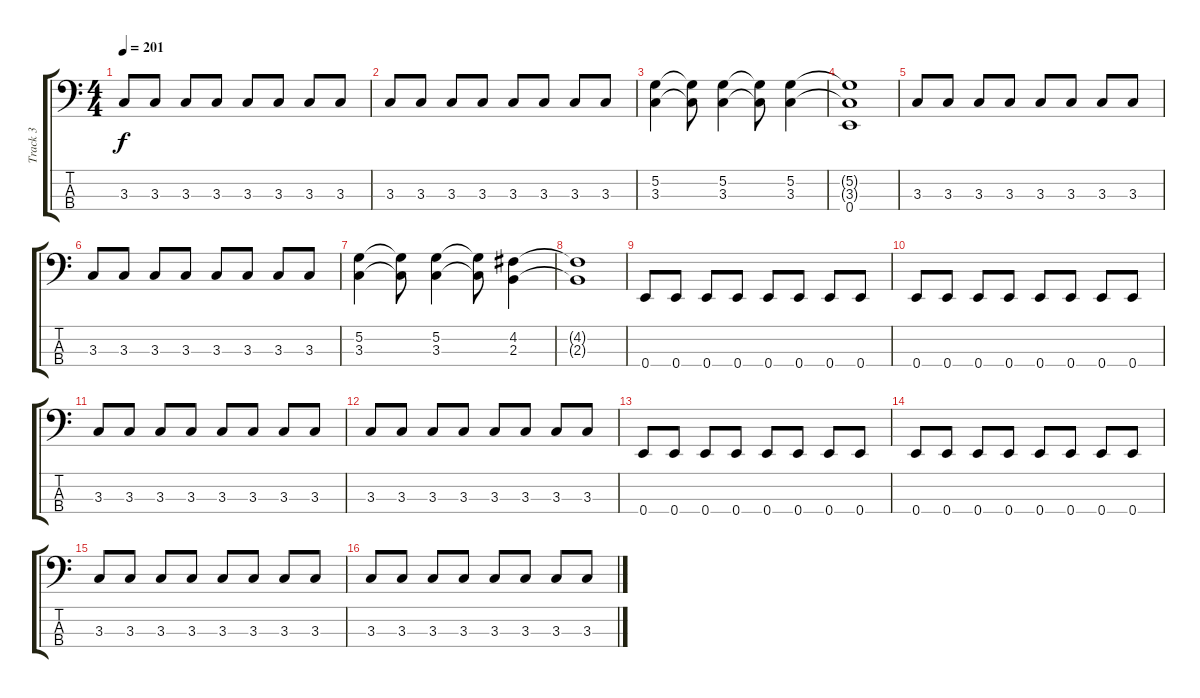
\track ("Track 3" "Track 3") {instrument electricbasspick}
\staff {score tabs}
\tuning (G2 D2 A1 E1) {hide}
\ts (4 4)
\tempo 201
\clef f4
\ks c
3.3.8{dy f} 3.3.8 3.3.8 3.3.8 3.3.8 3.3.8 3.3.8 3.3.8 |
3.3.8 3.3.8 3.3.8 3.3.8 3.3.8 3.3.8 3.3.8 3.3.8 |
(5.2 3.3).4 (5.2{t} 3.3{t}).8 (5.2 3.3).4 (5.2{t} 3.3{t}).8 (5.2 3.3).4 |
(5.2{t} 3.3{t} 0.4).1 |
3.3.8 3.3.8 3.3.8 3.3.8 3.3.8 3.3.8 3.3.8 3.3.8 |
3.3.8 3.3.8 3.3.8 3.3.8 3.3.8 3.3.8 3.3.8 3.3.8 |
(5.2 3.3).4 (5.2{t} 3.3{t}).8 (5.2 3.3).4 (5.2{t} 3.3{t}).8 (4.2 2.3).4 |
(4.2{t} 2.3{t}).1 |
0.4.8 0.4.8 0.4.8 0.4.8 0.4.8 0.4.8 0.4.8 0.4.8 |
0.4.8 0.4.8 0.4.8 0.4.8 0.4.8 0.4.8 0.4.8 0.4.8 |
3.3.8 3.3.8 3.3.8 3.3.8 3.3.8 3.3.8 3.3.8 3.3.8 |
3.3.8 3.3.8 3.3.8 3.3.8 3.3.8 3.3.8 3.3.8 3.3.8 |
0.4.8 0.4.8 0.4.8 0.4.8 0.4.8 0.4.8 0.4.8 0.4.8 |
0.4.8 0.4.8 0.4.8 0.4.8 0.4.8 0.4.8 0.4.8 0.4.8 |
3.3.8 3.3.8 3.3.8 3.3.8 3.3.8 3.3.8 3.3.8 3.3.8 |
3.3.8 3.3.8 3.3.8 3.3.8 3.3.8 3.3.8 3.3.8 3.3.8
